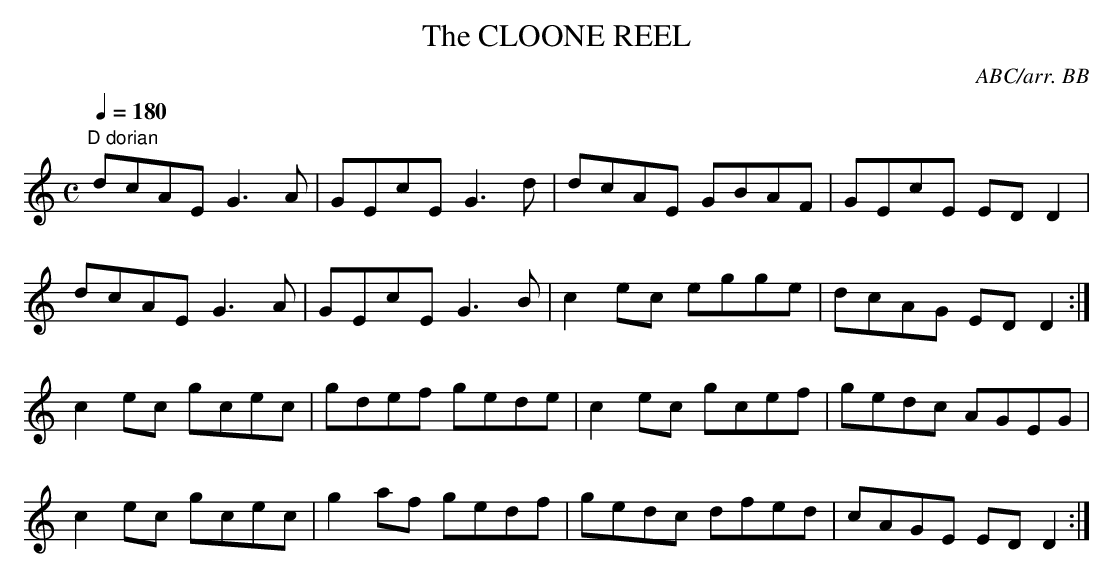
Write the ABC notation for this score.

X:1
T:CLOONE REEL, The
C:ABC/arr. BB
M:C
L:1/8
Q:1/4=180
K:C
"D dorian"
dcAE G3A|GEcE G3d|dcAE GBAF|GEcE EDD2|
dcAE G3A|GEcE G3B|c2ec egge|dcAG EDD2:|
c2ec gcec|gdef gede|c2ec gcef|gedc AGEG|
c2ec gcec|g2af gedf|gedc dfed|cAGE EDD2:|
